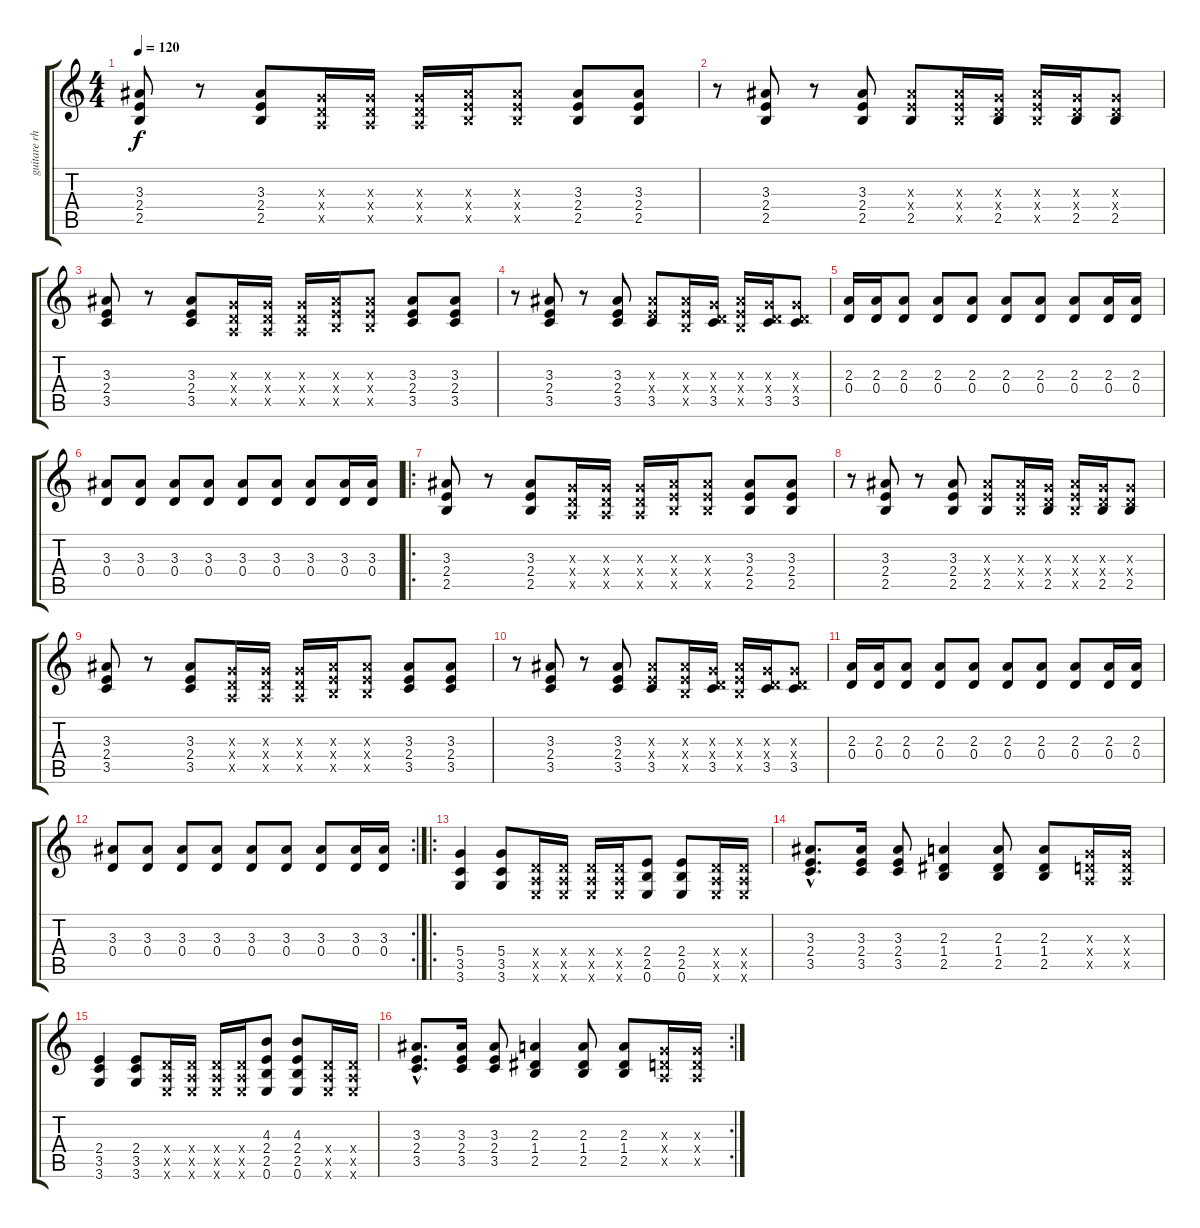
\track ("guitare rhytmique" "guitare rh") {instrument acousticguitarsteel}
\staff {score tabs}
\tuning (E4 B3 G3 D3 A2 E2) {hide}
\ts (4 4)
\tempo 120
\clef g2
\ks c
(3.3 2.4 2.5).8{dy f instrument acousticguitarsteel} r.8 (3.3 2.4 2.5).8 (0.3{x} 0.4{x} 0.5{x}).16{instrument overdrivenguitar} (0.3{x} 0.4{x} 0.5{x}).16 (0.3{x} 0.4{x} 0.5{x}).16 (3.3{x} 2.4{x} 2.5{x}).16 (3.3{x} 2.4{x} 2.5{x}).8 (3.3 2.4 2.5).8{instrument acousticguitarsteel} (3.3 2.4 2.5).8 |
r.8 (3.3 2.4 2.5).8 r.8 (3.3 2.4 2.5).8 (3.3{x} 2.4{x} 2.5).8{instrument overdrivenguitar} (3.3{x} 2.4{x} 2.5{x}).16 (0.3{x} 0.4{x} 2.5).16 (3.3{x} 2.4{x} 2.5{x}).16 (0.3{x} 0.4{x} 2.5).16 (0.3{x} 0.4{x} 2.5).8 |
(3.3 2.4 3.5).8{instrument acousticguitarsteel} r.8 (3.3 2.4 3.5).8 (0.3{x} 0.4{x} 0.5{x}).16{instrument overdrivenguitar} (0.3{x} 0.4{x} 0.5{x}).16 (0.3{x} 0.4{x} 0.5{x}).16 (3.3{x} 2.4{x} 2.5{x}).16 (3.3{x} 2.4{x} 2.5{x}).8 (3.3 2.4 3.5).8{instrument acousticguitarsteel} (3.3 2.4 3.5).8 |
r.8 (3.3 2.4 3.5).8 r.8 (3.3 2.4 3.5).8 (3.3{x} 2.4{x} 3.5).8{instrument overdrivenguitar} (3.3{x} 2.4{x} 2.5{x}).16 (0.3{x} 0.4{x} 3.5).16 (3.3{x} 2.4{x} 2.5{x}).16 (0.3{x} 0.4{x} 3.5).16 (0.3{x} 0.4{x} 3.5).8 |
(2.3 0.4).16{instrument overdrivenguitar} (2.3 0.4).16 (2.3 0.4).8 (2.3 0.4).8 (2.3 0.4).8 (2.3 0.4).8 (2.3 0.4).8 (2.3 0.4).8 (2.3 0.4).16 (2.3 0.4).16 |
(3.3 0.4).8 (3.3 0.4).8 (3.3 0.4).8 (3.3 0.4).8 (3.3 0.4).8 (3.3 0.4).8 (3.3 0.4).8 (3.3 0.4).16 (3.3 0.4).16 |
\ro
(3.3 2.4 2.5).8 r.8 (3.3 2.4 2.5).8 (0.3{x} 0.4{x} 0.5{x}).16 (0.3{x} 0.4{x} 0.5{x}).16 (0.3{x} 0.4{x} 0.5{x}).16 (3.3{x} 2.4{x} 2.5{x}).16 (3.3{x} 2.4{x} 2.5{x}).8 (3.3 2.4 2.5).8 (3.3 2.4 2.5).8 |
r.8 (3.3 2.4 2.5).8 r.8 (3.3 2.4 2.5).8 (3.3{x} 2.4{x} 2.5).8 (3.3{x} 2.4{x} 2.5{x}).16 (0.3{x} 0.4{x} 2.5).16 (3.3{x} 2.4{x} 2.5{x}).16 (0.3{x} 0.4{x} 2.5).16 (0.3{x} 0.4{x} 2.5).8 |
(3.3 2.4 3.5).8 r.8 (3.3 2.4 3.5).8 (0.3{x} 0.4{x} 0.5{x}).16 (0.3{x} 0.4{x} 0.5{x}).16 (0.3{x} 0.4{x} 0.5{x}).16 (3.3{x} 2.4{x} 2.5{x}).16 (3.3{x} 2.4{x} 2.5{x}).8 (3.3 2.4 3.5).8 (3.3 2.4 3.5).8 |
r.8 (3.3 2.4 3.5).8 r.8 (3.3 2.4 3.5).8 (3.3{x} 2.4{x} 3.5).8 (3.3{x} 2.4{x} 2.5{x}).16 (0.3{x} 0.4{x} 3.5).16 (3.3{x} 2.4{x} 2.5{x}).16 (0.3{x} 0.4{x} 3.5).16 (0.3{x} 0.4{x} 3.5).8 |
(2.3 0.4).16 (2.3 0.4).16 (2.3 0.4).8 (2.3 0.4).8 (2.3 0.4).8 (2.3 0.4).8 (2.3 0.4).8 (2.3 0.4).8 (2.3 0.4).16 (2.3 0.4).16 |
\rc 2
(3.3 0.4).8 (3.3 0.4).8 (3.3 0.4).8 (3.3 0.4).8 (3.3 0.4).8 (3.3 0.4).8 (3.3 0.4).8 (3.3 0.4).16 (3.3 0.4).16 |
\ro
(5.4 3.5 3.6).4 (5.4 3.5 3.6).8 (0.4{x} 0.5{x} 0.6{x}).16 (0.4{x} 0.5{x} 0.6{x}).16 (0.4{x} 0.5{x} 0.6{x}).16 (0.4{x} 0.5{x} 0.6{x}).16 (2.4 2.5 0.6).8 (2.4 2.5 0.6).8 (0.4{x} 0.5{x} 0.6{x}).16 (0.4{x} 0.5{x} 0.6{x}).16 |
(3.3{hac} 2.4{hac} 3.5{hac}).8{d} (3.3 2.4 3.5).16 (3.3 2.4 3.5).8 (2.3 1.4 2.5).4 (2.3 1.4 2.5).8 (2.3 1.4 2.5).8 (0.3{x} 0.4{x} 0.5{x}).16 (0.3{x} 0.4{x} 0.5{x}).16 |
(2.4 3.5 3.6).4 (2.4 3.5 3.6).8 (0.4{x} 0.5{x} 0.6{x}).16 (0.4{x} 0.5{x} 0.6{x}).16 (0.4{x} 0.5{x} 0.6{x}).16 (0.4{x} 0.5{x} 0.6{x}).16 (4.3 2.4 2.5 0.6).8 (4.3 2.4 2.5 0.6).8 (0.4{x} 0.5{x} 0.6{x}).16 (0.4{x} 0.5{x} 0.6{x}).16 |
\rc 2
(3.3{hac} 2.4{hac} 3.5{hac}).8{d} (3.3 2.4 3.5).16 (3.3 2.4 3.5).8 (2.3 1.4 2.5).4 (2.3 1.4 2.5).8 (2.3 1.4 2.5).8 (0.3{x} 0.4{x} 0.5{x}).16 (0.3{x} 0.4{x} 0.5{x}).16
